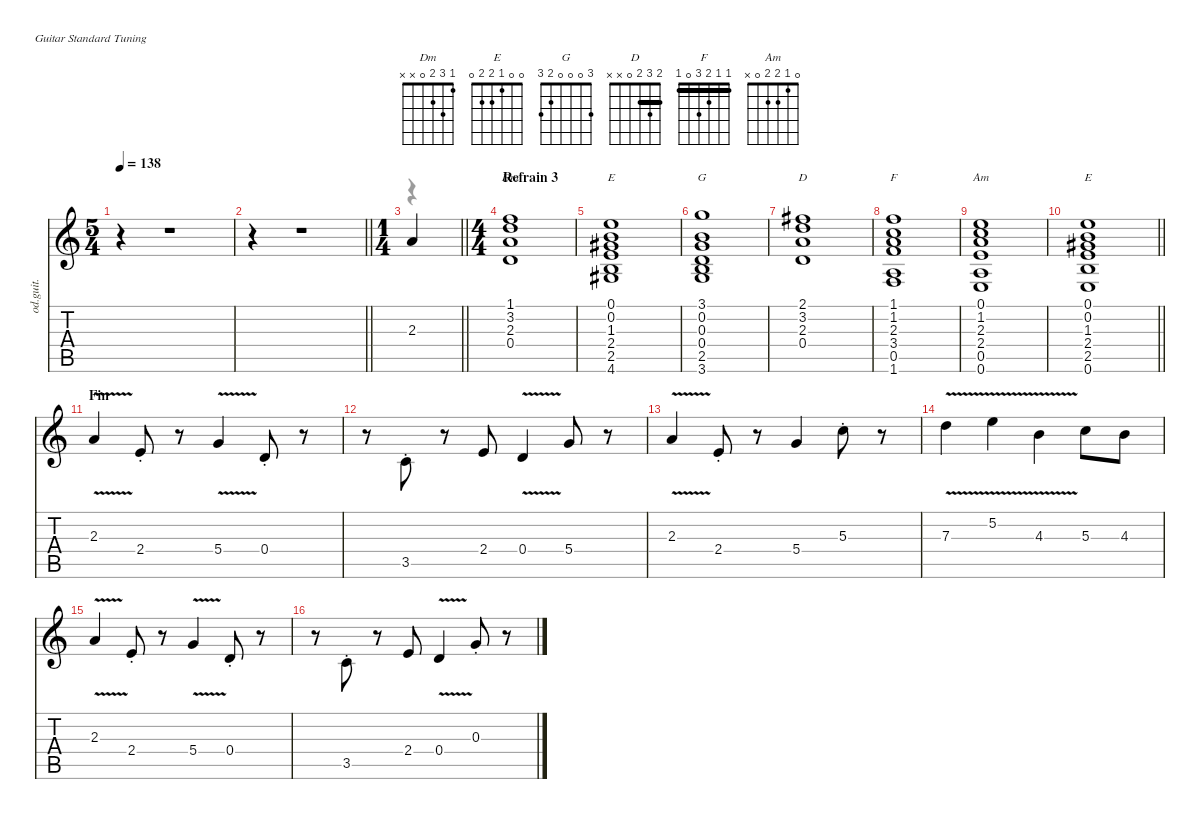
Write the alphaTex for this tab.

\defaultSystemsLayout 4
\hideDynamics
\bracketExtendMode nobrackets
\track ("Hichem" "od.guit.") {instrument overdrivenguitar}
\staff {score tabs}
\tuning (E4 B3 G3 D3 A2 E2)
\chord ("Dm" 1 3 2 0 x x)
\chord ("E" 0 0 1 2 2 0)
\chord ("G" 3 0 0 0 2 3)
\chord ("D" 2 3 2 0 x x) {barre 2}
\chord ("F" 1 1 2 3 0 1) {barre 1}
\chord ("Am" 0 1 2 2 0 x)
\voice
\ts (5 4)
\tempo 138
\clef g2
\ks aminor
r.4{dy f beam Down} r.1{beam Down} |
\barLineRight lightlight
r.4{beam Down} r.1{beam Down} |
\ts (1 4)
\beaming (8 2)
\barLineRight lightlight
2.3.4{beam Up} |
\ts (4 4)
\beaming (8 2 2 2 2)
\section ("" "Refrain 3")
(1.1 3.2 2.3 0.4).1{ch "Dm" dy mp beam Up} |
(0.1 0.2 1.3{acc #} 2.4 2.5 4.6{acc #}).1{ch "E" beam Up} |
(3.1 0.2 0.3 0.4 2.5 3.6).1{ch "G" beam Up} |
(2.1{acc #} 3.2 2.3 0.4).1{ch "D" beam Up} |
(1.1 1.2 2.3 3.4 0.5 1.6).1{ch "F" beam Up} |
(0.1 1.2 2.3 2.4 0.5 0.6).1{ch "Am" beam Up} |
\barLineRight lightlight
(0.1 0.2 1.3{acc #} 2.4 2.5 0.6).1{ch "E" beam Up} |
\section ("" "Fin")
2.3{v}.4{dy f beam Up} 2.4{st}.8{beam Up} r.8{beam Up} 5.4{v}.4{beam Up} 0.4{st}.8{beam Up} r.8{beam Up} |
r.8{beam Down} 3.5{st}.8{beam Up} r.8{beam Up} 2.4.8{beam Up} 0.4{v}.4{beam Up} 5.4.8{beam Up} r.8{beam Up} |
2.3{v}.4{beam Up} 2.4{st}.8{beam Up} r.8{beam Up} 5.4.4{beam Up} 5.3{st}.8{beam Down} r.8{beam Down} |
7.3{v}.4{beam Down} 5.2{v}.4{beam Down} 4.3{v}.4{beam Down} 5.3.8{beam Down} 4.3.8{beam Down} |
2.3{v}.4{beam Up} 2.4{st}.8{beam Up} r.8{beam Up} 5.4{v}.4{beam Up} 0.4{st}.8{beam Up} r.8{beam Up} |
r.8{beam Down} 3.5{st}.8{beam Up} r.8{beam Up} 2.4.8{beam Up} 0.4{v}.4{beam Up} 0.3{st}.8{beam Up} r.8{beam Up}
\voice
\clef g2
\ottava regular
\simile none
\ks aminor
|
\barLineRight lightlight
|
\barLineRight lightlight
r.4{dy mf beam Down} |
|
|
|
|
|
|
\barLineRight lightlight
|
|
|
|
|
|
